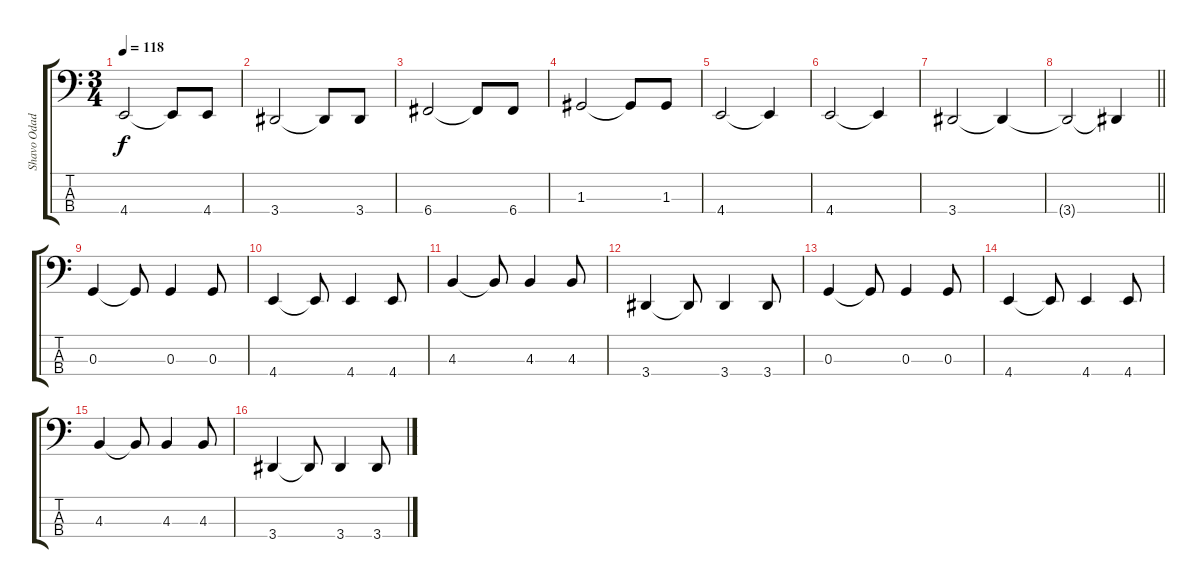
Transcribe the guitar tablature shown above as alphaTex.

\track ("Shavo Odadjian" "Shavo Odad") {instrument electricbasspick}
\staff {score tabs}
\tuning (F2 C2 G1 C1) {hide}
\ts (3 4)
\tempo 118
\clef f4
\ks c
4.4.2{dy f} 4.4{t}.8 4.4.8 |
3.4.2 3.4{t}.8 3.4.8 |
6.4.2 6.4{t}.8 6.4.8 |
1.3.2 1.3{t}.8 1.3.8 |
4.4.2 4.4{t}.4 |
4.4.2 4.4{t}.4 |
3.4.2 3.4{t}.4 |
\barLineRight lightlight
3.4{t}.2 3.4{t}.4 |
0.3.4 0.3{t}.8 0.3.4 0.3.8 |
4.4.4 4.4{t}.8 4.4.4 4.4.8 |
4.3.4 4.3{t}.8 4.3.4 4.3.8 |
3.4.4 3.4{t}.8 3.4.4 3.4.8 |
0.3.4 0.3{t}.8 0.3.4 0.3.8 |
4.4.4 4.4{t}.8 4.4.4 4.4.8 |
4.3.4 4.3{t}.8 4.3.4 4.3.8 |
3.4.4 3.4{t}.8 3.4.4 3.4.8
